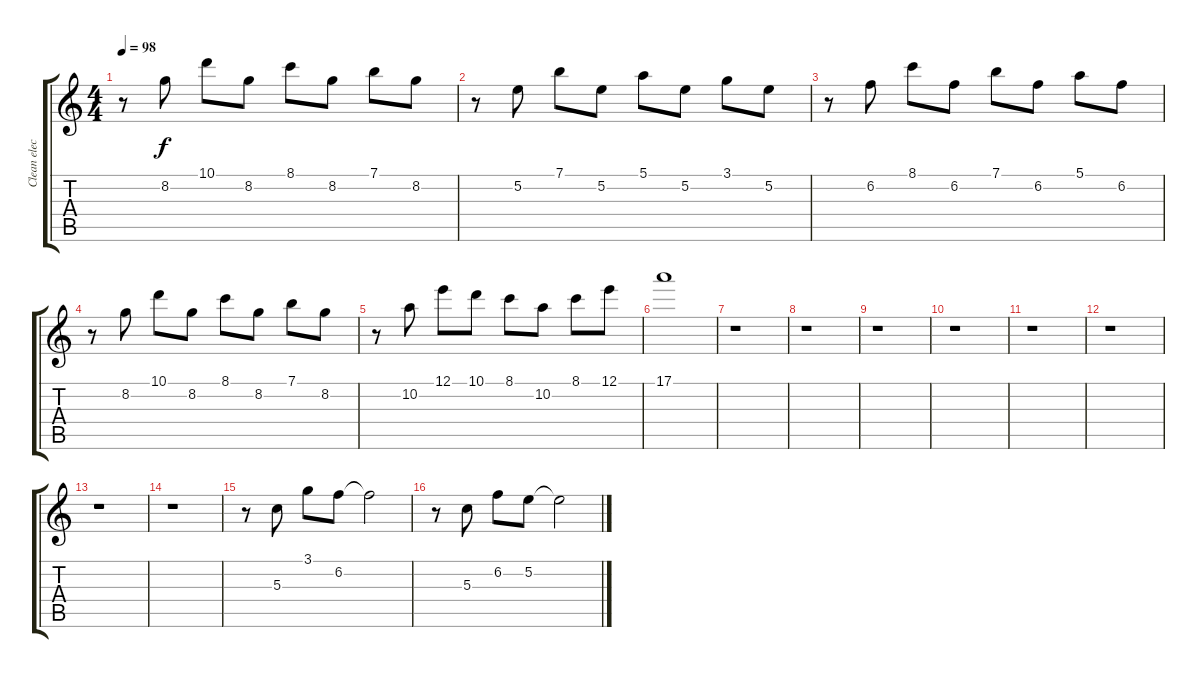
\track ("Clean electric" "Clean elec") {instrument electricguitarjazz}
\staff {score tabs}
\tuning (E4 B3 G3 D3 A2 E2) {hide}
\ts (4 4)
\tempo 98
\clef g2
\ks c
r.8{dy f} 8.2.8 10.1.8 8.2.8 8.1.8 8.2.8 7.1.8 8.2.8 |
r.8 5.2.8 7.1.8 5.2.8 5.1.8 5.2.8 3.1.8 5.2.8 |
r.8 6.2.8 8.1.8 6.2.8 7.1.8 6.2.8 5.1.8 6.2.8 |
r.8 8.2.8 10.1.8 8.2.8 8.1.8 8.2.8 7.1.8 8.2.8 |
r.8 10.2.8 12.1.8 10.1.8 8.1.8 10.2.8 8.1.8 12.1.8 |
17.1.1 |
r.1 |
r.1 |
r.1 |
r.1 |
r.1 |
r.1 |
r.1 |
r.1 |
r.8 5.3.8 3.1.8 6.2.8 6.2{t}.2 |
r.8 5.3.8 6.2.8 5.2.8 5.2{t}.2
